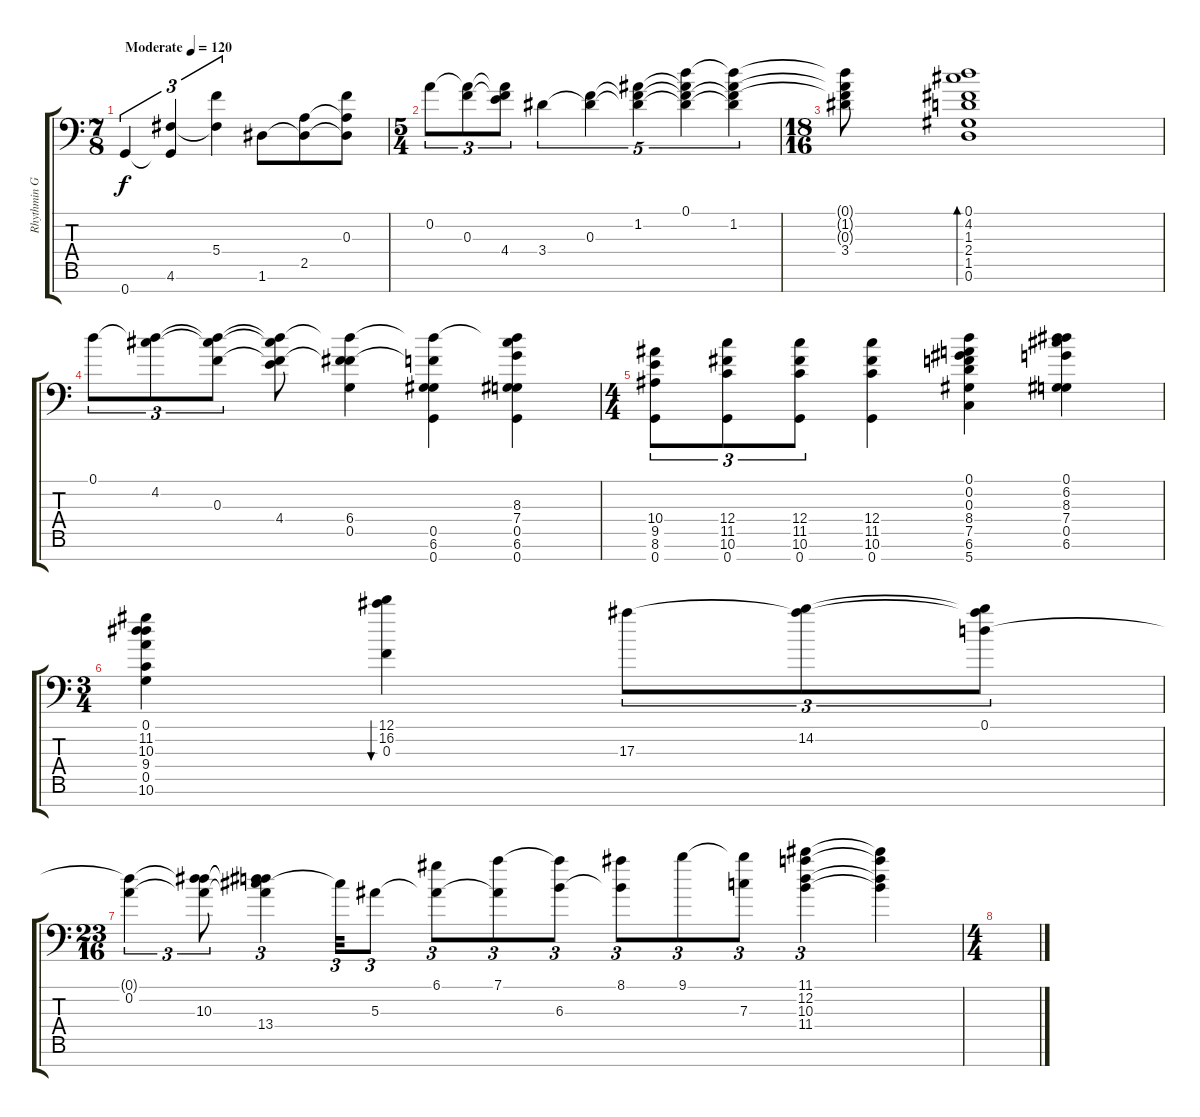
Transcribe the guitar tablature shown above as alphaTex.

\track ("Rhythmin Guitar #1" "Rhythmin G") {instrument overdrivenguitar}
\staff {score tabs}
\tuning (D4 A3 F3 C3 G2 D2 G1) {hide}
\ts (7 8)
\tempo (120 "Moderate")
\clef f4
\ks c
0.7.4{tu (3 2) dy f instrument overdrivenguitar} (4.6 0.7{t}).4{tu (3 2)} (5.4 4.6{t}).4{tu (3 2)} 1.6.8 (2.5 1.6{t}).8 (0.3 2.5{t} 1.6{t}).8 |
\ts (5 4)
0.2.8{tu (3 2)} (0.2{t} 0.3).8{tu (3 2)} (0.2{t} 0.3{t} 4.4).8{tu (3 2)} 3.4.4{tu (5 4)} (0.3 3.4{t}).4{tu (5 4)} (1.2 0.3{t} 3.4{t}).4{tu (5 4)} (0.1 1.2{t} 0.3{t} 3.4{t}).4{tu (5 4)} (0.1{t} 1.2 0.3{t} 3.4{t}).4{tu (5 4)} |
\ts (18 16)
(0.1{t} 1.2{t} 0.3{t} 3.4).8 (0.1 4.2 1.3 2.4 1.5 0.6).1{bd 240} |
0.1.8{tu (3 2)} (0.1{t} 4.2).8{tu (3 2)} (0.1{t} 4.2{t} 0.3).8{tu (3 2)} (0.1{t} 4.2{t} 0.3{t} 4.4).8 (0.1{t} 0.3{t} 6.4 0.5).4 (0.1{t} 0.3{t} 0.5 6.6 0.7).4 (0.1{t} 8.3 7.4 0.5 6.6 0.7).4 |
\ts (4 4)
(10.4 9.5 8.6 0.7).8{tu (3 2)} (12.4 11.5 10.6 0.7).8{tu (3 2)} (12.4 11.5 10.6 0.7).8{tu (3 2)} (12.4 11.5 10.6 0.7).4 (0.1 0.2 0.3 8.4 7.5 6.6 5.7).4 (0.1 6.2 8.3 7.4 0.5 6.6).4 |
\ts (3 4)
(0.1 11.2 10.3 9.4 0.5 10.6).4 (12.1 16.2 0.3).4{bu 480} 17.3.8{tu (3 2)} (14.2 17.3{t}).8{tu (3 2)} (0.1 14.2{t} 17.3{t}).8{tu (3 2)} |
\ts (23 16)
(0.1{t} 0.2).4{tu (3 2)} (0.1{t} 0.2{t} 10.3).8{tu (3 2)} (0.1{t} 0.2{t} 10.3{t} 13.4).4{tu (3 2)} 13.4{t}.32{tu (3 2)} 5.3.8{tu (3 2)} (6.1 5.3{t}).8{tu (3 2)} (7.1 5.3{t}).8{tu (3 2)} (7.1{t} 6.3).8{tu (3 2)} (8.1 6.3{t}).8{tu (3 2)} 9.1.8{tu (3 2)} (9.1{t} 7.3).8{tu (3 2)} (11.1 12.2 10.3 11.4).4{tu (3 2)} (11.1{t} 12.2{t} 10.3{t} 11.4{t}).4 |
\ts (4 4)
